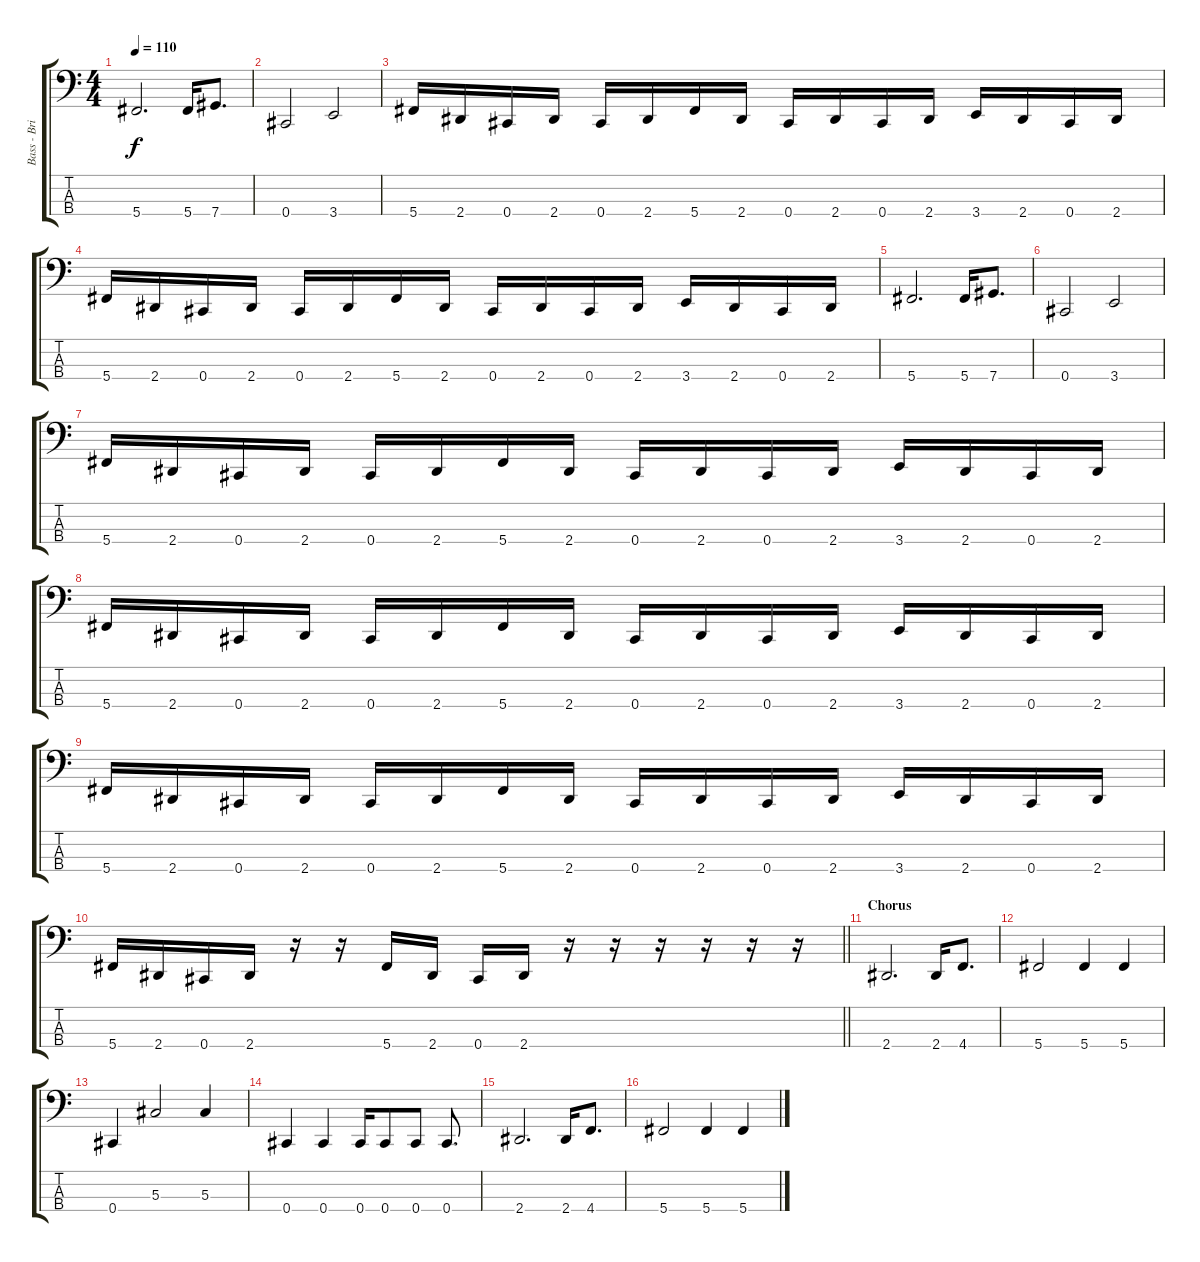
\track ("Bass - Brian" "Bass - Bri") {instrument electricbasspick}
\staff {score tabs}
\tuning (Gb2 Db2 Ab1 Db1) {hide}
\ts (4 4)
\tempo 110
\clef f4
\ks c
5.4.2{d dy f} 5.4.16 7.4.8{d} |
0.4.2 3.4.2 |
5.4.16 2.4.16 0.4.16 2.4.16 0.4.16 2.4.16 5.4.16 2.4.16 0.4.16 2.4.16 0.4.16 2.4.16 3.4.16 2.4.16 0.4.16 2.4.16 |
5.4.16 2.4.16 0.4.16 2.4.16 0.4.16 2.4.16 5.4.16 2.4.16 0.4.16 2.4.16 0.4.16 2.4.16 3.4.16 2.4.16 0.4.16 2.4.16 |
5.4.2{d} 5.4.16 7.4.8{d} |
0.4.2 3.4.2 |
5.4.16 2.4.16 0.4.16 2.4.16 0.4.16 2.4.16 5.4.16 2.4.16 0.4.16 2.4.16 0.4.16 2.4.16 3.4.16 2.4.16 0.4.16 2.4.16 |
5.4.16 2.4.16 0.4.16 2.4.16 0.4.16 2.4.16 5.4.16 2.4.16 0.4.16 2.4.16 0.4.16 2.4.16 3.4.16 2.4.16 0.4.16 2.4.16 |
5.4.16 2.4.16 0.4.16 2.4.16 0.4.16 2.4.16 5.4.16 2.4.16 0.4.16 2.4.16 0.4.16 2.4.16 3.4.16 2.4.16 0.4.16 2.4.16 |
\barLineRight lightlight
5.4.16 2.4.16 0.4.16 2.4.16 r.16 r.16 5.4.16 2.4.16 0.4.16 2.4.16 r.16 r.16 r.16 r.16 r.16 r.16 |
\section ("" "Chorus")
2.4.2{d} 2.4.16 4.4.8{d} |
5.4.2 5.4.4 5.4.4 |
0.4.4 5.3.2 5.3.4 |
0.4.4 0.4.4 0.4.16 0.4.8 0.4.8 0.4.8{d} |
2.4.2{d} 2.4.16 4.4.8{d} |
5.4.2 5.4.4 5.4.4
